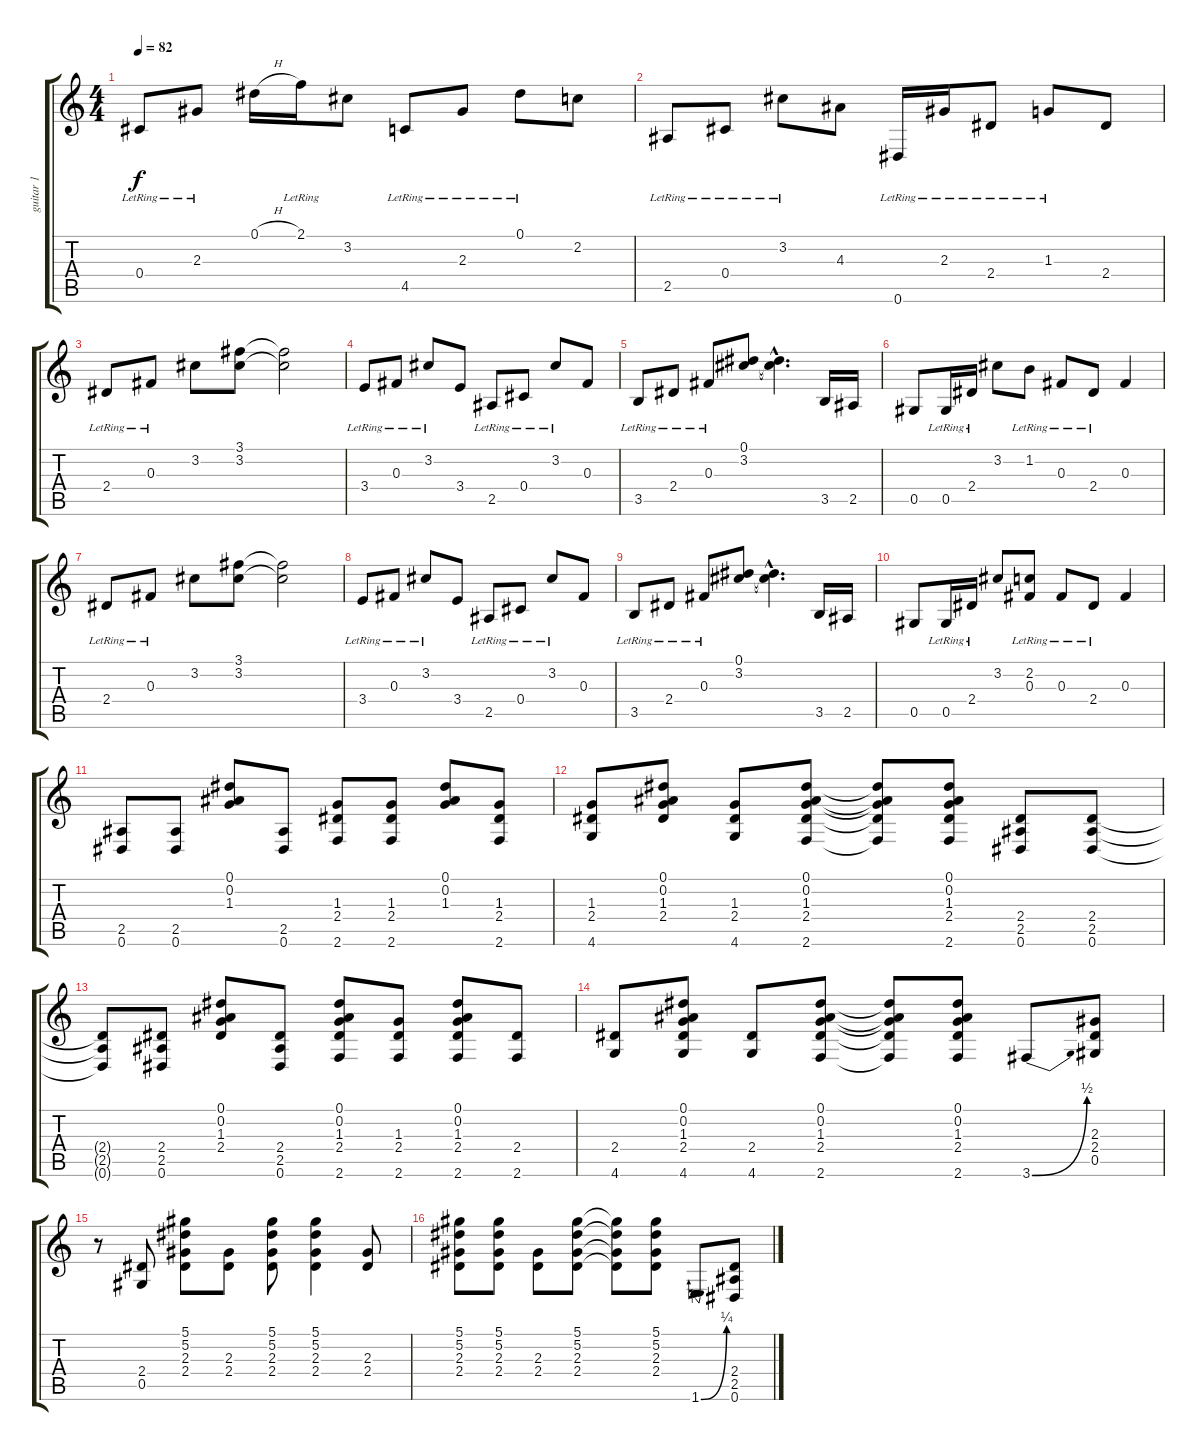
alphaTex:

\track ("guitar 1" "guitar 1") {instrument electricguitarclean}
\staff {score tabs}
\tuning (Eb4 Bb3 Gb3 Db3 Ab2 Eb2) {hide}
\ts (4 4)
\tempo 82
\clef g2
\ks c
0.4{lr}.8{dy f} 2.3{lr}.8 0.1{h}.16 2.1{lr}.16 3.2.8 4.5{lr}.8 2.3{lr}.8 0.1{lr}.8 2.2.8 |
2.5{lr}.8 0.4{lr}.8 3.2{lr}.8 4.3.8 0.6{lr}.16 2.3{lr}.16 2.4{lr}.8 1.3{lr}.8 2.4.8 |
2.4{lr}.8 0.3{lr}.8 3.2.8 (3.1 3.2).8 (3.1{t} 3.2{t}).2 |
3.4{lr}.8 0.3{lr}.8 3.2{lr}.8 3.4.8 2.5{lr}.8 0.4{lr}.8 3.2{lr}.8 0.3.8 |
3.5{lr}.8 2.4{lr}.8 0.3{lr}.8 (0.1 3.2).8 (0.1{hac t} 3.2{hac t}).4{d} 3.5.16 2.5.16 |
0.5.8 0.5{lr}.16 2.4{lr}.16 3.2.8 1.2{lr}.8 0.3{lr}.8 2.4{lr}.8 0.3.4 |
2.4{lr}.8 0.3{lr}.8 3.2.8 (3.1 3.2).8 (3.1{t} 3.2{t}).2 |
3.4{lr}.8 0.3{lr}.8 3.2{lr}.8 3.4.8 2.5{lr}.8 0.4{lr}.8 3.2{lr}.8 0.3.8 |
3.5{lr}.8 2.4{lr}.8 0.3{lr}.8 (0.1 3.2).8 (0.1{hac t} 3.2{hac t}).4{d} 3.5.16 2.5.16 |
0.5.8 0.5{lr}.16 2.4{lr}.16 3.2.8 (2.2{lr} 0.3).8 0.3{lr}.8 2.4{lr}.8 0.3.4 |
(2.5 0.6).8 (2.5 0.6).8 (0.1 0.2 1.3).8 (2.5 0.6).8 (1.3 2.4 2.6).8 (1.3 2.4 2.6).8 (0.1 0.2 1.3).8 (1.3 2.4 2.6).8 |
(1.3 2.4 4.6).8 (0.1 0.2 1.3 2.4).8 (1.3 2.4 4.6).8 (0.1 0.2 1.3 2.4 2.6).8 (0.1{t} 0.2{t} 1.3{t} 2.4{t} 2.6{t}).8 (0.1 0.2 1.3 2.4 2.6).8 (2.4 2.5 0.6).8 (2.4 2.5 0.6).8 |
(2.4{t} 2.5{t} 0.6{t}).8 (2.4 2.5 0.6).8 (0.1 0.2 1.3 2.4).8 (2.4 2.5 0.6).8 (0.1 0.2 1.3 2.4 2.6).8 (1.3 2.4 2.6).8 (0.1 0.2 1.3 2.4 2.6).8 (2.4 2.6).8 |
(2.4 4.6).8 (0.1 0.2 1.3 2.4 4.6).8 (2.4 4.6).8 (0.1 0.2 1.3 2.4 2.6).8 (0.1{t} 0.2{t} 1.3{t} 2.4{t} 2.6{t}).8 (0.1 0.2 1.3 2.4 2.6).8 3.6{be (bend 0 0 60 2)}.8 (2.3 2.4 0.5).8 |
r.8 (2.4 0.5).8 (5.1 5.2 2.3 2.4).8 (2.3 2.4).8 (5.1 5.2 2.3 2.4).8 (5.1 5.2 2.3 2.4).4 (2.3 2.4).8 |
(5.1 5.2 2.3 2.4).8 (5.1 5.2 2.3 2.4).8 (2.3 2.4).8 (5.1 5.2 2.3 2.4).8 (5.1{t} 5.2{t} 2.3{t} 2.4{t}).8 (5.1 5.2 2.3 2.4).8 1.6{be (bend 0 0 60 1)}.8 (2.4 2.5 0.6).8
